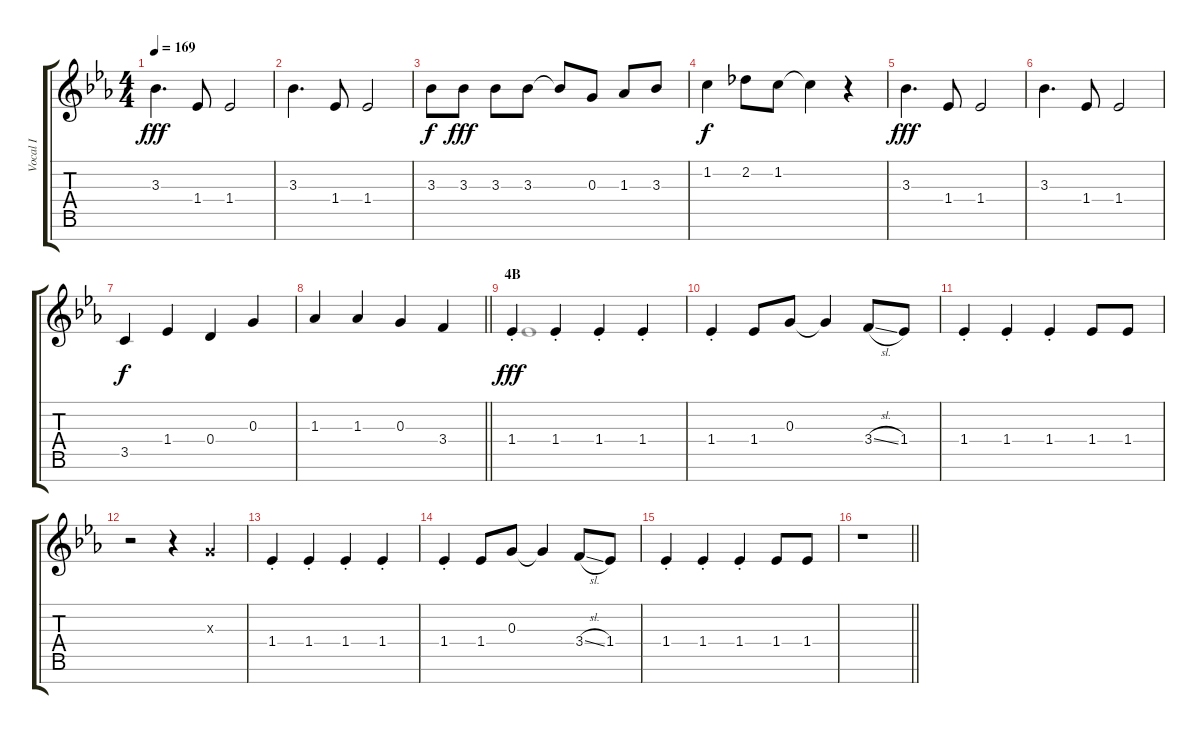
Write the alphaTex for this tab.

\track ("Vocal I" "Vocal I") {instrument voiceoohs}
\staff {score tabs}
\tuning (E5 B4 G4 D4 A3 E3 B2) {hide}
\voice
\ts (4 4)
\tempo 169
\clef g2
\ks eb
3.3.4{d dy fff} 1.4.8 1.4.2 |
3.3.4{d} 1.4.8 1.4.2 |
3.3.8{dy f} 3.3.8{dy fff} 3.3.8 3.3.8 3.3{t}.8 0.3.8 1.3.8 3.3.8 |
1.2.4{dy f} 2.2.8 1.2.8 1.2{t}.4 r.4 |
3.3.4{d dy fff} 1.4.8 1.4.2 |
3.3.4{d} 1.4.8 1.4.2 |
3.5.4{dy f} 1.4.4 0.4.4 0.3.4 |
\barLineRight lightlight
1.3.4 1.3.4 0.3.4 3.4.4 |
\section ("" "4B")
1.4{st}.4{dy fff} 1.4{st}.4 1.4{st}.4 1.4{st}.4 |
1.4{st}.4 1.4.8 0.3.8 0.3{t}.4 3.4{sl}.8 1.4.8 |
1.4{st}.4 1.4{st}.4 1.4{st}.4 1.4.8 1.4.8 |
r.2 r.4 0.3{x}.4 |
1.4{st}.4 1.4{st}.4 1.4{st}.4 1.4{st}.4 |
1.4{st}.4 1.4.8 0.3.8 0.3{t}.4 3.4{sl}.8 1.4.8 |
1.4{st}.4 1.4{st}.4 1.4{st}.4 1.4.8 1.4.8 |
\barLineRight lightlight
r.1
\voice
\clef g2
\ottava regular
\simile none
\ks eb
|
|
|
|
|
|
|
\barLineRight lightlight
|
1.4.1 |
|
|
|
|
|
|
\barLineRight lightlight
